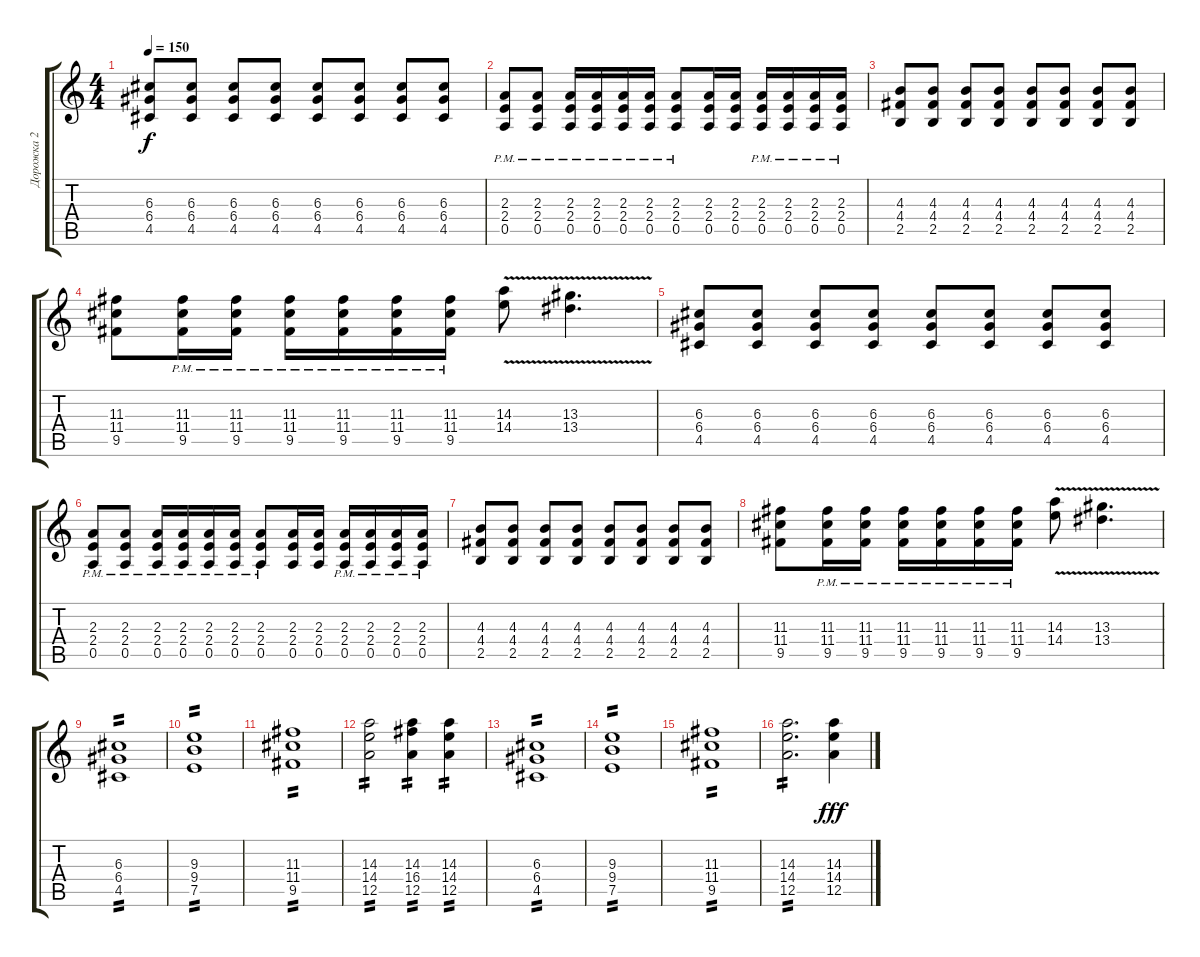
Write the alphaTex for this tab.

\track ("Дорожка 2" "Дорожка 2") {instrument distortionguitar}
\staff {score tabs}
\tuning (E4 B3 G3 D3 A2 E2) {hide}
\ts (4 4)
\tempo 150
\clef g2
\ks c
(6.3 6.4 4.5).8{dy f} (6.3 6.4 4.5).8 (6.3 6.4 4.5).8 (6.3 6.4 4.5).8 (6.3 6.4 4.5).8 (6.3 6.4 4.5).8 (6.3 6.4 4.5).8 (6.3 6.4 4.5).8 |
(2.3{pm} 2.4{pm} 0.5{pm}).8 (2.3{pm} 2.4{pm} 0.5{pm}).8 (2.3{pm} 2.4{pm} 0.5{pm}).16 (2.3{pm} 2.4{pm} 0.5{pm}).16 (2.3{pm} 2.4{pm} 0.5{pm}).16 (2.3{pm} 2.4{pm} 0.5{pm}).16 (2.3{pm} 2.4{pm} 0.5{pm}).8 (2.3 2.4 0.5).16 (2.3 2.4 0.5).16 (2.3{pm} 2.4{pm} 0.5{pm}).16 (2.3{pm} 2.4{pm} 0.5{pm}).16 (2.3{pm} 2.4{pm} 0.5{pm}).16 (2.3{pm} 2.4{pm} 0.5{pm}).16 |
(4.3 4.4 2.5).8 (4.3 4.4 2.5).8 (4.3 4.4 2.5).8 (4.3 4.4 2.5).8 (4.3 4.4 2.5).8 (4.3 4.4 2.5).8 (4.3 4.4 2.5).8 (4.3 4.4 2.5).8 |
(11.3 11.4 9.5).8 (11.3{pm} 11.4{pm} 9.5{pm}).16 (11.3{pm} 11.4{pm} 9.5{pm}).16 (11.3{pm} 11.4{pm} 9.5{pm}).16 (11.3{pm} 11.4{pm} 9.5{pm}).16 (11.3{pm} 11.4{pm} 9.5{pm}).16 (11.3{pm} 11.4{pm} 9.5{pm}).16 (14.3{v} 14.4{v}).8 (13.3{v} 13.4{v}).4{d} |
(6.3 6.4 4.5).8 (6.3 6.4 4.5).8 (6.3 6.4 4.5).8 (6.3 6.4 4.5).8 (6.3 6.4 4.5).8 (6.3 6.4 4.5).8 (6.3 6.4 4.5).8 (6.3 6.4 4.5).8 |
(2.3{pm} 2.4{pm} 0.5{pm}).8 (2.3{pm} 2.4{pm} 0.5{pm}).8 (2.3{pm} 2.4{pm} 0.5{pm}).16 (2.3{pm} 2.4{pm} 0.5{pm}).16 (2.3{pm} 2.4{pm} 0.5{pm}).16 (2.3{pm} 2.4{pm} 0.5{pm}).16 (2.3{pm} 2.4{pm} 0.5{pm}).8 (2.3 2.4 0.5).16 (2.3 2.4 0.5).16 (2.3{pm} 2.4{pm} 0.5{pm}).16 (2.3{pm} 2.4{pm} 0.5{pm}).16 (2.3{pm} 2.4{pm} 0.5{pm}).16 (2.3{pm} 2.4{pm} 0.5{pm}).16 |
(4.3 4.4 2.5).8 (4.3 4.4 2.5).8 (4.3 4.4 2.5).8 (4.3 4.4 2.5).8 (4.3 4.4 2.5).8 (4.3 4.4 2.5).8 (4.3 4.4 2.5).8 (4.3 4.4 2.5).8 |
(11.3 11.4 9.5).8 (11.3{pm} 11.4{pm} 9.5{pm}).16 (11.3{pm} 11.4{pm} 9.5{pm}).16 (11.3{pm} 11.4{pm} 9.5{pm}).16 (11.3{pm} 11.4{pm} 9.5{pm}).16 (11.3{pm} 11.4{pm} 9.5{pm}).16 (11.3{pm} 11.4{pm} 9.5{pm}).16 (14.3{v} 14.4{v}).8 (13.3{v} 13.4{v}).4{d} |
(6.3 6.4 4.5).1{tp 2} |
(9.3 9.4 7.5).1{tp 2} |
(11.3 11.4 9.5).1{tp 2} |
(14.3 14.4 12.5).2{tp 2} (14.3 16.4 12.5).4{tp 2} (14.3 14.4 12.5).4{tp 2} |
(6.3 6.4 4.5).1{tp 2} |
(9.3 9.4 7.5).1{tp 2} |
(11.3 11.4 9.5).1{tp 2} |
(14.3 14.4 12.5).2{d tp 2} (14.3 14.4 12.5).4{dy fff}
